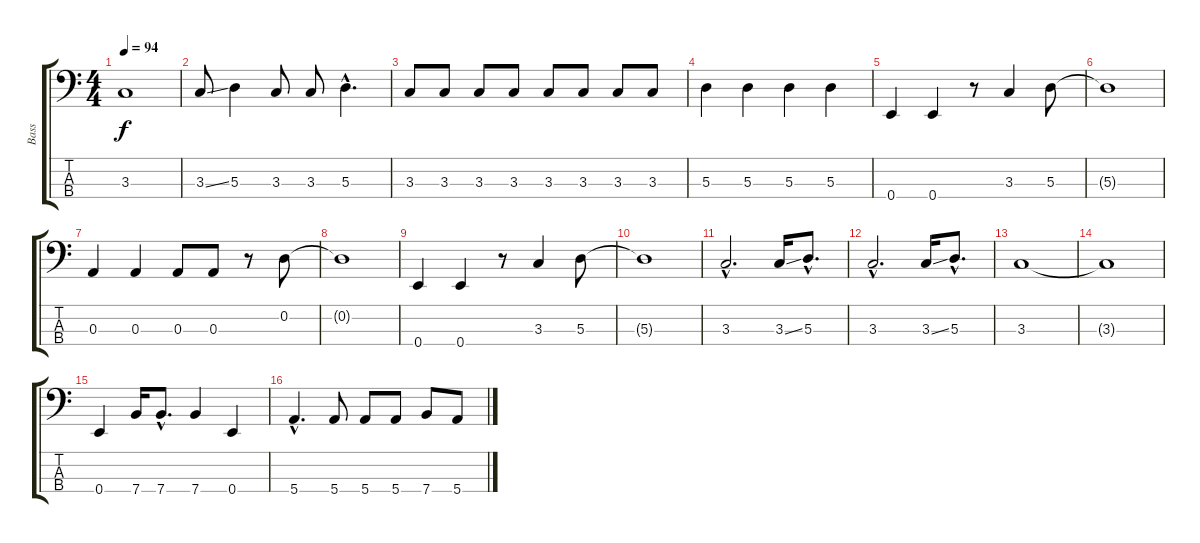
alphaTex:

\track ("Bass" "Bass") {instrument electricbassfinger}
\staff {score tabs}
\tuning (G2 D2 A1 E1) {hide}
\ts (4 4)
\tempo 94
\clef f4
\ks c
3.3.1{dy f} |
3.3{ss}.8 5.3.4 3.3.8 3.3.8 5.3{hac}.4{d} |
3.3.8 3.3.8 3.3.8 3.3.8 3.3.8 3.3.8 3.3.8 3.3.8 |
5.3.4 5.3.4 5.3.4 5.3.4 |
0.4.4 0.4.4 r.8 3.3.4 5.3.8 |
5.3{t}.1 |
0.3.4 0.3.4 0.3.8 0.3.8 r.8 0.2.8 |
0.2{t}.1 |
0.4.4 0.4.4 r.8 3.3.4 5.3.8 |
5.3{t}.1 |
3.3{hac}.2{d} 3.3{ss}.16 5.3{hac}.8{d} |
3.3{hac}.2{d} 3.3{ss}.16 5.3{hac}.8{d} |
3.3.1 |
3.3{t}.1 |
0.4.4 7.4.16 7.4{hac}.8{d} 7.4.4 0.4.4 |
5.4{hac}.4{d} 5.4.8 5.4.8 5.4.8 7.4.8 5.4.8
